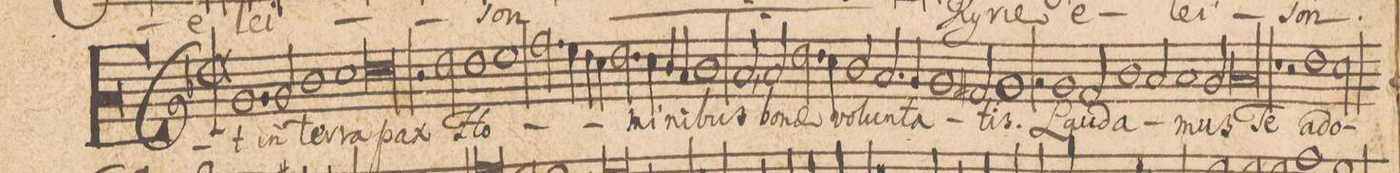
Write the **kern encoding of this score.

**kern	**text
*I"CANTVS.	*
*clefG2	*
*k[b-]	*
*met(C|)	*
*M2/1	*
1.g	Et
2g/	in
=2-	=2-
1b-	ter-
1cc	-ra
=3-	=3-
00dd	pax
=4-	=4-
=5-	=5-
2r	.
*2\right	*
2dd\	Ho-
1dd	.
=6-	=6-
1ee	.
2.ff\	.
4ee\	.
=7-	=7-
4dd\	.
4cc\	.
2.dd\	-mi-
4cc\	.
4b-/	.
4a/	.
=8-	=8-
1b-	-ni-
2a,</	-bus
2a/	bo-
=9-	=9-
2.dd\	-nae
4cc\	.
2b-/	vo-
2.a/	-lun-
=10-	=10-
4g/	.
1g	-ta-
2f#X/	.
=11-	=11-
1g	-tis.
2rg	.
1g/	Lau-
=12-	=12-
2fny/	.
1b-	.
=13-	=13-
2a/	.
1a	-da-
2g/	mus
=14-	=14-
00a	Te
=15-	=15-
=16-	=16-
1r	.
2r	.
1dd\	a-
=17-	=17-
2cc\	-do-
*-	*-
